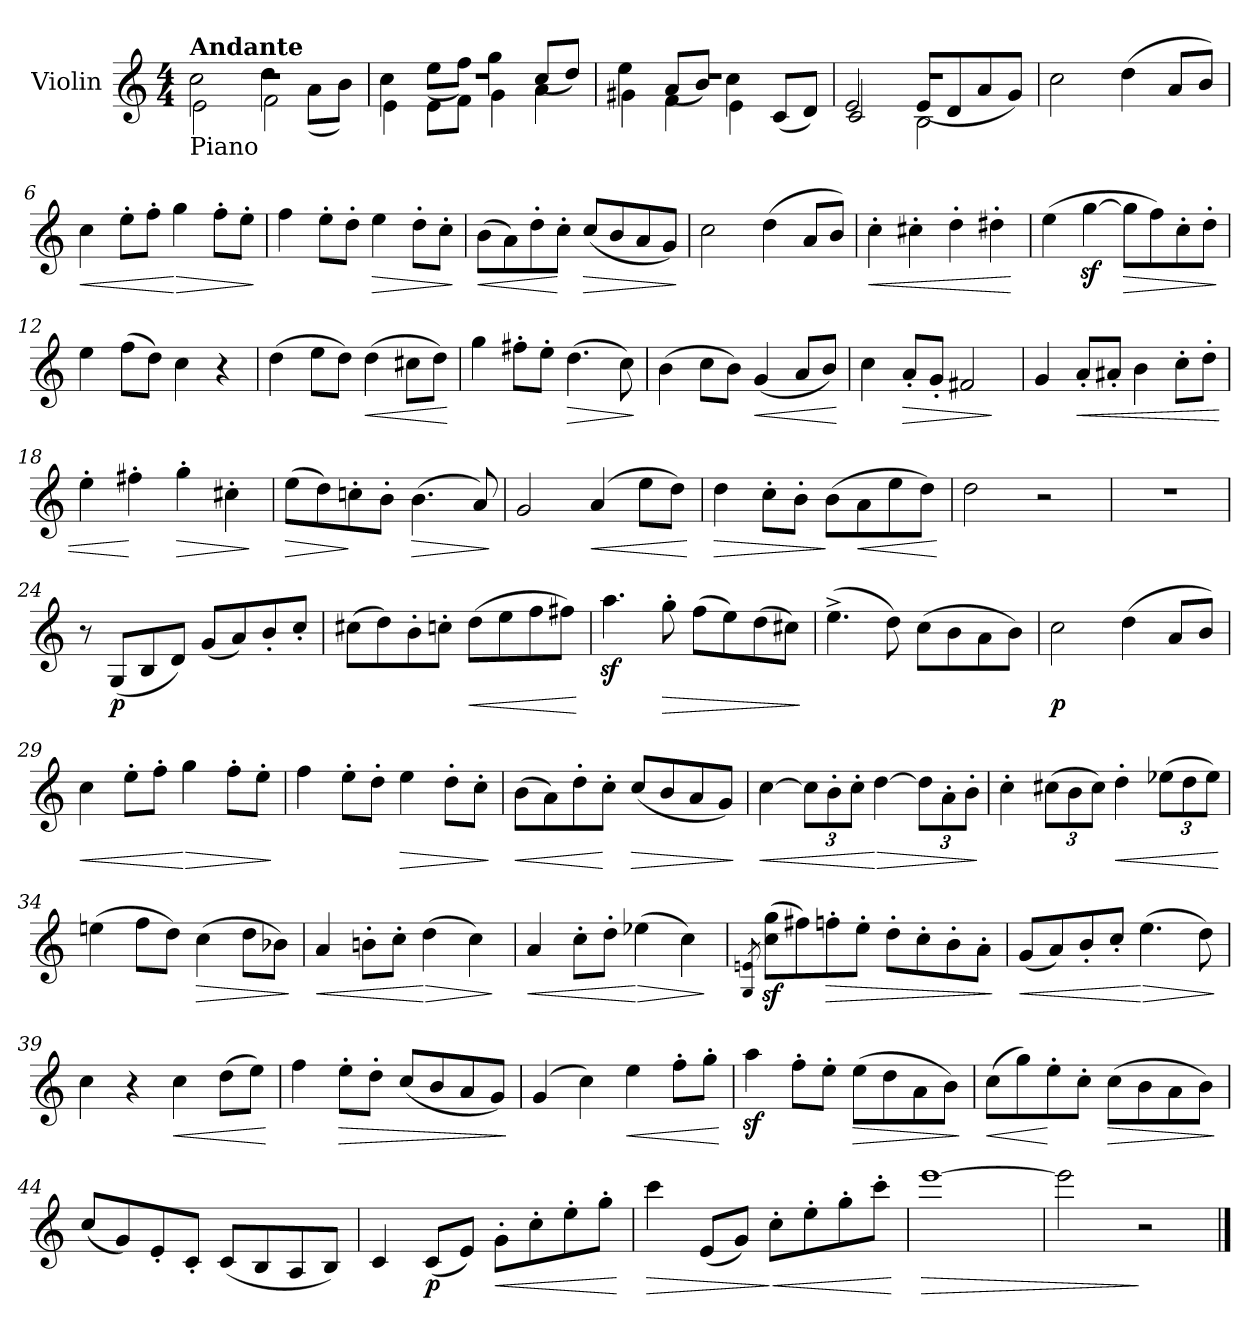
**kern	**dynam
*part1	*part1
*staff1	*staff1
*I"Violin	*
*I'Vln.	*
*clefG2	*
*k[]	*
*M4/4	*
=1	=1
*^	*
*	*^	*
!LO:TX:a:B:t=Andante	!	!	!
!LO:TX:b:t=Piano	!	!	!
1r	2cc\	2e\	.
.	4dd\	2f\	.
.	(8a\L	.	.
.	8b\J)	.	.
=2	=2	=2	=2
1r	4cc\	4e\	.
.	(8ee\L	8e\L	.
.	8ff\J)	8f\J	.
.	4gg\	4g\	.
.	(8cc/L	4a\	.
.	8dd/J)	.	.
=3	=3	=3	=3
1r	4ee\	4g#X\	.
.	(8a/L	4f\	.
.	8b/J)	.	.
.	4cc\	4e\	.
.	(8c/L	4ryy	.
.	8d/J)	.	.
=4	=4	=4	=4
1r	2e/	2c/	.
.	(8e/L	2B\	.
.	8d/	.	.
.	8a/	.	.
.	8g/J)	.	.
*	*v	*v	*
=5	=5	=5
!	!	!LO:DY:b
!	!	!LO:DY:n=1:b
*v	*v	*
2cc\	p other-dynamics
(4dd\	.
8a/L	.
8b/J)	.
=6	=6
!	!LO:HP:b
4cc\	<
8ee'\L	.
8ff'\J	.
!	!LO:HP:n=1:b
4gg\	[ >
8ff'\L	.
8ee'\J	.
.	]
!!LO:LB:g=z
=7	=7
4ff\	.
8ee'\L	.
8dd'\J	.
!	!LO:HP:b
4ee\	>
8dd'\L	.
8cc'\J	.
.	]
=8	=8
!	!LO:HP:b
(8b\L	<
8a\)	.
8dd'\	.
8cc'\J	[
!	!LO:HP:b
(8cc/L	>
8b/	.
8a/	.
8g/J)	.
.	]
=9	=9
2cc\	.
(4dd\	.
8a/L	.
8b/J)	.
=10	=10
!	!LO:HP:b
4cc'\	<
4cc#X'\	.
4dd'\	.
4dd#X'\	.
.	[
=11	=11
(4ee\	.
[4ggz<\	.
!	!LO:HP:b
8gg\L]	>
8ff\)	.
8cc'\	.
8dd'\J	.
.	]
=12	=12
4ee\	.
(8ff\L	.
8dd\J)	.
4cc\	.
4r	.
!!LO:LB:g=z
=13	=13
(4dd\	.
8ee\L	.
8dd\J)	.
!	!LO:HP:b
(4dd\	<
8cc#X\L	.
8dd\J)	.
.	[
=14	=14
4gg\	.
8ff#X'\L	.
8ee'\J	.
!	!LO:HP:b
(4.dd\	>
8cc\)	.
.	]
=15	=15
(4b\	.
8cc\L	.
8b\J)	.
!	!LO:HP:b
(4g/	<
8a/L	.
8b/J)	.
.	[
=16	=16
4cc\	.
!	!LO:HP:b
8a'/L	>
8g'/J	.
2f#X/	.
.	]
=17	=17
4g/	.
!	!LO:HP:b
8a'/L	<
8a#X'/J	.
4b\	.
8cc'\L	.
8dd'\J	.
=18	=18
4ee'\	.
4ff#X'\	[
!	!LO:HP:b
4gg'\	>
4cc#X'\	.
.	]
!!LO:LB:g=z
=19	=19
!	!LO:HP:b
(8ee\L	>
8dd\)	.
8ccn'\	]
8b'\J	.
!	!LO:HP:b
(4.b\	>
8a/)	.
.	]
=20	=20
2g/	.
!	!LO:HP:b
(4a/	<
8ee\L	.
8dd\J)	.
.	[
=21	=21
!	!LO:HP:b
4dd\	>
8cc'\L	.
8b'\J	.
(8b\L	]
!	!LO:HP:b
8a\	<
8ee\	.
8dd\J)	.
.	[
=22	=22
2dd\	.
2r	.
=23	=23
1r	.
=24	=24
8r	.
!	!LO:DY:b
(8G/L	p
8B/	.
8d/J)	.
(8g/L	.
8a/)	.
8b'/	.
8cc'/J	.
!!LO:LB:g=z
=25	=25
(8cc#X\L	.
8dd\)	.
8b'\	.
8ccn'\J	.
!	!LO:HP:b
(8dd\L	<
8ee\	.
8ff\	.
8ff#X\J)	.
.	[
=26	=26
4.aaz<\	.
!	!LO:HP:b
8gg'\	>
(8ff\L	.
8ee\)	.
(8dd\	.
8cc#X\J)	.
.	]
=27	=27
(4.ee^\	.
8dd\)	.
(8cc\L	.
!	!LO:DY:b
8b\	other-dynamics
8a\	.
8b\J)	.
=28	=28
!	!LO:DY:b
2cc\	p
(4dd\	.
8a/L	.
8b/J)	.
=29	=29
!	!LO:HP:b
4cc\	<
8ee'\L	.
8ff'\J	.
!	!LO:HP:n=1:b
4gg\	[ >
8ff'\L	.
8ee'\J	.
.	]
!!LO:LB:g=z
=30	=30
4ff\	.
8ee'\L	.
8dd'\J	.
!	!LO:HP:b
4ee\	>
8dd'\L	.
8cc'\J	.
.	]
!!LO:LB:g=z
=31	=31
!	!LO:HP:b
(8b\L	<
8a\)	.
8dd'\	.
8cc'\J	[
!	!LO:HP:b
(8cc/L	>
8b/	.
8a/	.
8g/J)	.
.	]
=32	=32
!	!LO:HP:b
[4cc\	<
*Xbrackettup	*
12cc\L]	.
12b'\	.
12cc'\J	.
!	!LO:HP:n=1:b
[4dd\	[ >
12dd\L]	.
12a'\	.
12b'\J	.
.	]
=33	=33
4cc'\	.
(12cc#X\L	.
12b\	.
12cc#\J)	.
!	!LO:HP:b
4dd'\	<
(12ee-X\L	.
12dd\	.
12ee-\J)	.
.	[
=34	=34
(4een\	.
8ff\L	.
8dd\J)	.
!	!LO:HP:b
(4cc\	>
8dd\L	.
8b-X\J)	.
.	]
=35	=35
!	!LO:HP:b
4a/	<
8bn'\L	.
8cc'\J	.
!	!LO:HP:n=1:b
(4dd\	[ >
4cc\)	.
.	]
!!LO:LB:g=z
=36	=36
!	!LO:HP:b
4a/	<
8cc'\L	.
8dd'\J	.
!	!LO:HP:n=1:b
(4ee-X\	[ >
4cc\)	.
.	]
!!LO:LB:g=z
=37	=37
8qG/ 8qen/	.
(8cc\z< 8gg\z<L	.
8ff#X\)	.
!	!LO:HP:b
8ffn'\	>
8ee'\J	.
8dd'\L	.
8cc'\	.
8b'\	.
8a'\J	.
.	]
=38	=38
!	!LO:HP:b
(8g/L	<
8a/)	.
8b'/	.
8cc'/J	.
!	!LO:HP:n=1:b
(4.ee\	[ >
8dd\)	.
.	]
=39	=39
4cc\	.
4r	.
!	!LO:HP:b
4cc\	<
(8dd\L	.
8ee\J)	.
.	[
=40	=40
4ff\	.
!	!LO:HP:b
8ee'\L	>
8dd'\J	.
(8cc/L	.
8b/	.
8a/	.
8g/J)	.
.	]
=41	=41
(4g/	.
4cc\)	.
!	!LO:HP:b
4ee\	<
8ff'\L	.
8gg'\J	.
.	[
!!LO:PB:g=z
=42	=42
4aaz<\	.
8ff'\L	.
8ee'\J	.
!	!LO:HP:b
(8ee\L	>
8dd\	.
8a\	.
8b\J)	.
.	]
!!LO:LB:g=z
=43	=43
!	!LO:HP:b
(8cc\L	<
8gg\)	.
8ee'\	[
8cc'\J	.
!	!LO:HP:b
(8cc\L	>
8b\	.
8a\	.
8b\J)	.
.	]
=44	=44
(8cc/L	.
8g/)	.
8e'/	.
8c'/J	.
(8c/L	.
8B/	.
8A/	.
8B/J)	.
=45	=45
4c/	.
!	!LO:DY:b
(8c/L	p
8e/J)	.
!	!LO:HP:b
8g'\L	<
8cc'\	.
8ee'\	.
8gg'\J	.
.	[
=46	=46
!	!LO:HP:b
4ccc\	>
(8e/L	.
8g/J)	.
!	!LO:HP:n=1:b
8cc'\L	] <
8ee'\	.
8gg'\	.
8ccc'\J	.
.	[
=47	=47
!	!LO:HP:b
!	!LO:DY:n=1:b
[1eee	> other-dynamics
=48	=48
2eee\]	.
2r	]
==	==
*-	*-
